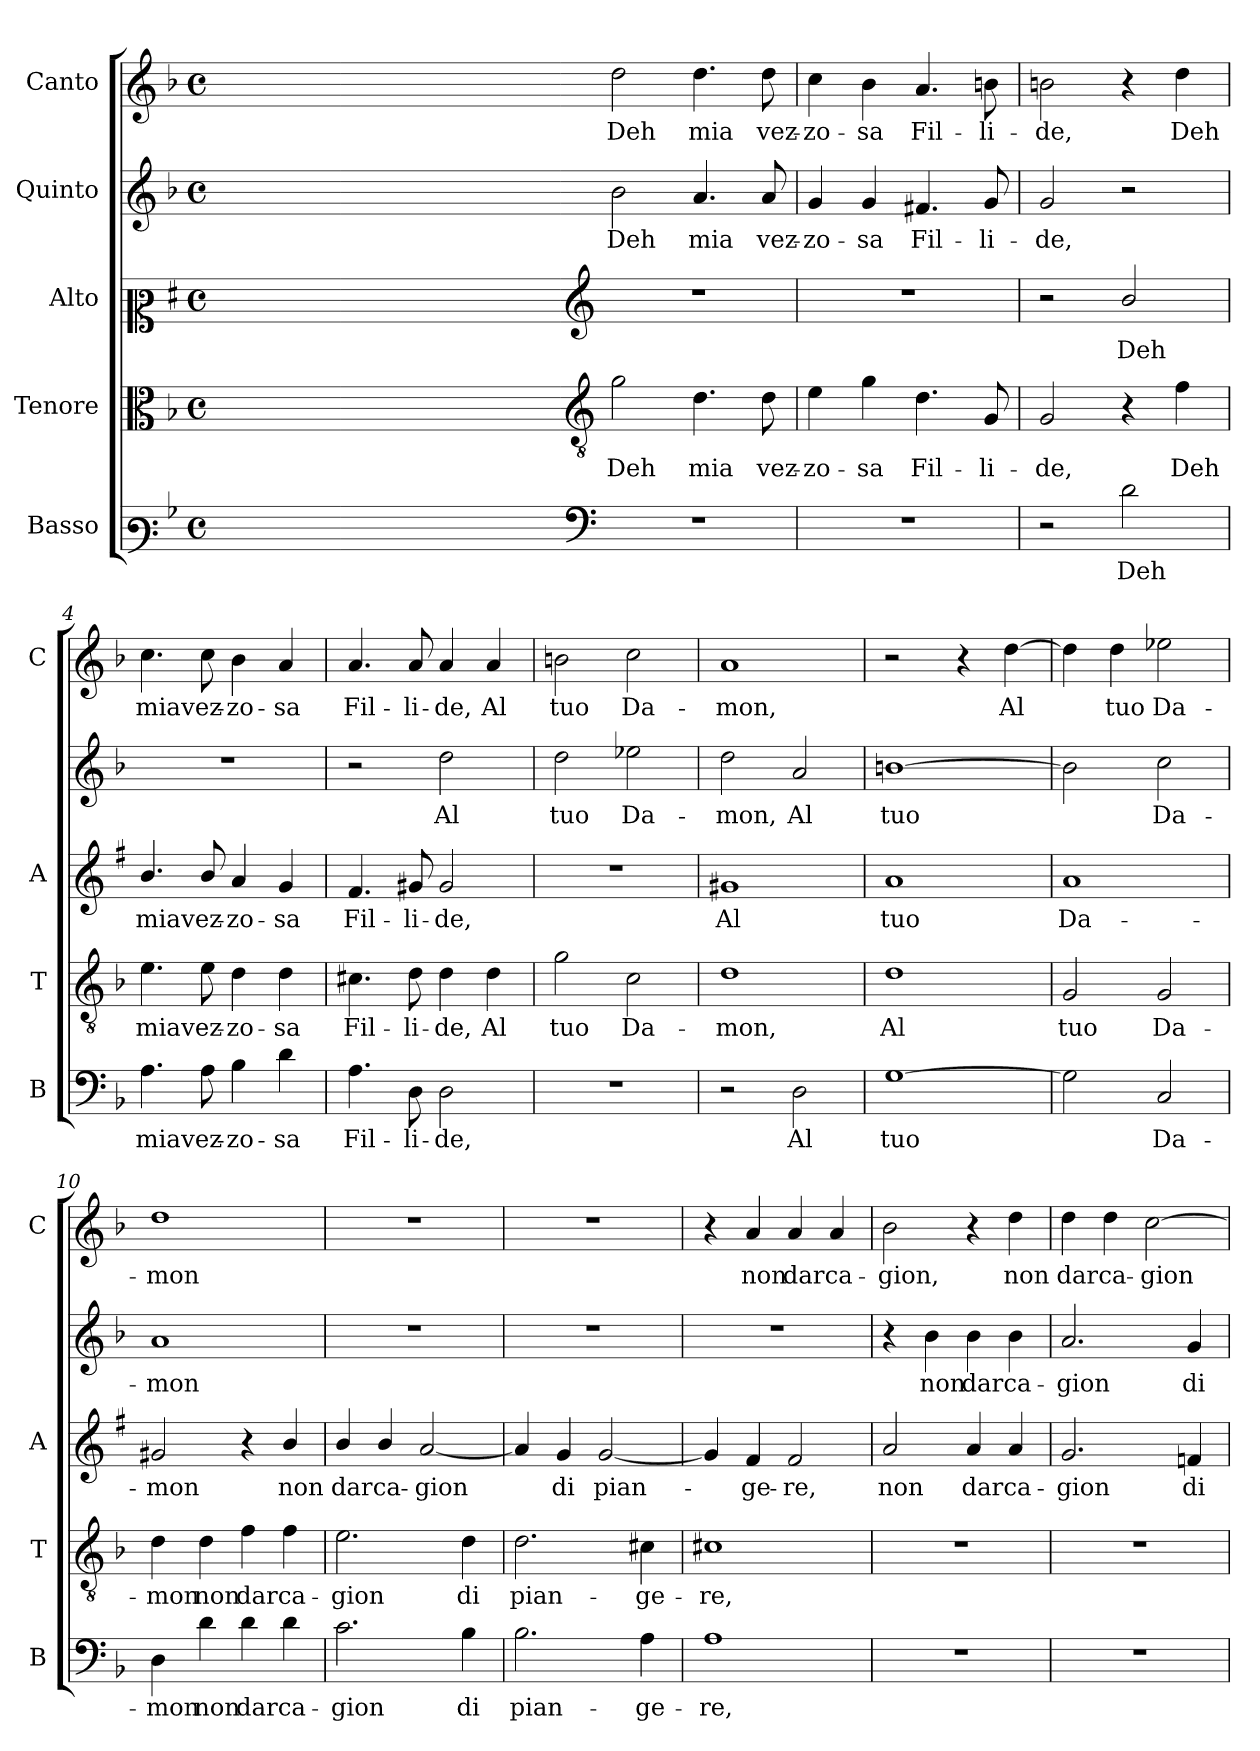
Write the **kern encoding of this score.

**kern	**text	**kern	**text	**kern	**text	**kern	**text	**kern	**text
*part5	*part5	*part4	*part4	*part3	*part3	*part2	*part2	*part1	*part1
*staff5	*staff5	*staff4	*staff4	*staff3	*staff3	*staff2	*staff2	*staff1	*staff1
*I"Basso	*	*I"Tenore	*	*I"Alto	*	*I"Quinto	*	*I"Canto	*
*I'B	*	*I'T	*	*I'A	*	*	*	*I'C	*
*clefF3	*	*clefC3	*	*clefC2	*	*clefG2	*	*clefG2	*
*	*	*	*	*ITrd1c2	*	*	*	*	*
*k[b-]	*	*k[b-]	*	*k[b-]	*	*k[b-]	*	*k[b-]	*
*F:	*	*F:	*	*F:	*	*F:	*	*F:	*
*M4/4	*	*M4/4	*	*M4/4	*	*M4/4	*	*M4/4	*
*met(c)	*	*met(c)	*	*met(c)	*	*met(c)	*	*met(c)	*
=	=	=	=	=	=	=	=	=	=
1ryy	.	1ryy	.	1ryy	.	1ryy	.	1ryy	.
=1X-	=1X-	=1X-	=1X-	=1X-	=1X-	=1X-	=1X-	=1X-	=1X-
4ryy	.	4ryy	.	4ryy	.	4ryy	.	4ryy	.
4ryy	.	4ryy	.	4ryy	.	4ryy	.	4ryy	.
4ryy	.	4ryy	.	4ryy	.	4ryy	.	4ryy	.
4ryy	.	4ryy	.	4ryy	.	4ryy	.	4ryy	.
=1-	=1-	=1-	=1-	=1-	=1-	=1-	=1-	=1-	=1-
*clefF4	*	*clefGv2	*	*clefG2	*	*	*	*	*
!	!	!	!LO:LY:b	!	!	!	!LO:LY:b	!	!LO:LY:b
1r	.	2g\	Deh	1r	.	2b-\	Deh	2dd\	Deh
!	!	!	!LO:LY:b	!	!	!	!LO:LY:b	!	!LO:LY:b
.	.	4.d\	mia	.	.	4.a/	mia	4.dd\	mia
!	!	!	!LO:LY:b	!	!	!	!LO:LY:b	!	!LO:LY:b
.	.	8d\	vez-	.	.	8a/	vez-	8dd\	vez-
=2	=2	=2	=2	=2	=2	=2	=2	=2	=2
!	!	!	!LO:LY:b	!	!	!	!LO:LY:b	!	!LO:LY:b
1r	.	4e\	-zo-	1r	.	4g/	-zo-	4cc\	-zo-
!	!	!	!LO:LY:b	!	!	!	!LO:LY:b	!	!LO:LY:b
.	.	4g\	-sa	.	.	4g/	-sa	4b-\	-sa
!	!	!	!LO:LY:b	!	!	!	!LO:LY:b	!	!LO:LY:b
.	.	4.d\	Fil-	.	.	4.f#X/	Fil-	4.a/	Fil-
!	!	!	!LO:LY:b	!	!	!	!LO:LY:b	!	!LO:LY:b
.	.	8G/	-li-	.	.	8g/	-li-	8bn\	-li-
=3	=3	=3	=3	=3	=3	=3	=3	=3	=3
!	!	!	!LO:LY:b	!	!	!	!LO:LY:b	!	!LO:LY:b
2r	.	2G/	-de,	2r	.	2g/	-de,	2bn\	-de,
!	!LO:LY:b	!	!	!	!LO:LY:b	!	!	!	!
2d\	Deh	4r	.	2a/	Deh	2r	.	4r	.
!	!	!	!LO:LY:b	!	!	!	!	!	!LO:LY:b
.	.	4f\	Deh	.	.	.	.	4dd\	Deh
=4	=4	=4	=4	=4	=4	=4	=4	=4	=4
!	!LO:LY:b	!	!LO:LY:b	!	!LO:LY:b	!	!	!	!LO:LY:b
4.A\	mia	4.e\	mia	4.a/	mia	1r	.	4.cc\	mia
!	!LO:LY:b	!	!LO:LY:b	!	!LO:LY:b	!	!	!	!LO:LY:b
8A\	vez-	8e\	vez-	8a/	vez-	.	.	8cc\	vez-
!	!LO:LY:b	!	!LO:LY:b	!	!LO:LY:b	!	!	!	!LO:LY:b
4B-\	-zo-	4d\	-zo-	4g/	-zo-	.	.	4b-\	-zo-
!	!LO:LY:b	!	!LO:LY:b	!	!LO:LY:b	!	!	!	!LO:LY:b
4d\	-sa	4d\	-sa	4f/	-sa	.	.	4a/	-sa
=5	=5	=5	=5	=5	=5	=5	=5	=5	=5
!	!LO:LY:b	!	!LO:LY:b	!	!LO:LY:b	!	!	!	!LO:LY:b
4.A\	Fil-	4.c#X\	Fil-	4.e/	Fil-	2r	.	4.a/	Fil-
!	!LO:LY:b	!	!LO:LY:b	!	!LO:LY:b	!	!	!	!LO:LY:b
8D\	-li-	8d\	-li-	8f#X/	-li-	.	.	8a/	-li-
!	!LO:LY:b	!	!LO:LY:b	!	!LO:LY:b	!	!LO:LY:b	!	!LO:LY:b
2D\	-de,	4d\	-de,	2f#/	-de,	2dd\	Al	4a/	-de,
!	!	!	!LO:LY:b	!	!	!	!	!	!LO:LY:b
.	.	4d\	Al	.	.	.	.	4a/	Al
=6	=6	=6	=6	=6	=6	=6	=6	=6	=6
!	!	!	!LO:LY:b	!	!	!	!LO:LY:b	!	!LO:LY:b
1r	.	2g\	tuo	1r	.	2dd\	tuo	2bn\	tuo
!	!	!	!LO:LY:b	!	!	!	!LO:LY:b	!	!LO:LY:b
.	.	2c\	Da-	.	.	2ee-X\	Da-	2cc\	Da-
!!LO:LB:g=z
=7	=7	=7	=7	=7	=7	=7	=7	=7	=7
!	!	!	!LO:LY:b	!	!LO:LY:b	!	!LO:LY:b	!	!LO:LY:b
2r	.	1d	-mon,	1f#X	Al	2dd\	-mon,	1a	-mon,
!	!LO:LY:b	!	!	!	!	!	!LO:LY:b	!	!
2D\	Al	.	.	.	.	2a/	Al	.	.
=8	=8	=8	=8	=8	=8	=8	=8	=8	=8
!	!LO:LY:b	!	!LO:LY:b	!	!LO:LY:b	!	!LO:LY:b	!	!
[1G	tuo	1d	Al	1g	tuo	[1bn	tuo	2r	.
.	.	.	.	.	.	.	.	4r	.
!	!	!	!	!	!	!	!	!	!LO:LY:b
.	.	.	.	.	.	.	.	[4dd\	Al
=9	=9	=9	=9	=9	=9	=9	=9	=9	=9
!	!	!	!LO:LY:b	!	!LO:LY:b	!	!	!	!
2G\]	.	2G/	tuo	1g	Da-	2b\]	.	4dd\]	.
!	!	!	!	!	!	!	!	!	!LO:LY:b
.	.	.	.	.	.	.	.	4dd\	tuo
!	!LO:LY:b	!	!LO:LY:b	!	!	!	!LO:LY:b	!	!LO:LY:b
2C/	Da-	2G/	Da-	.	.	2cc\	Da-	2ee-X\	Da-
=10	=10	=10	=10	=10	=10	=10	=10	=10	=10
!	!LO:LY:b	!	!LO:LY:b	!	!LO:LY:b	!	!LO:LY:b	!	!LO:LY:b
4D\	-mon	4d\	-mon	2f#X/	-mon	1a	-mon	1dd	-mon
!	!LO:LY:b	!	!LO:LY:b	!	!	!	!	!	!
4d\	non	4d\	non	.	.	.	.	.	.
!	!LO:LY:b	!	!LO:LY:b	!	!	!	!	!	!
4d\	dar	4f\	dar	4r	.	.	.	.	.
!	!LO:LY:b	!	!LO:LY:b	!	!LO:LY:b	!	!	!	!
4d\	ca-	4f\	ca-	4a/	non	.	.	.	.
=11	=11	=11	=11	=11	=11	=11	=11	=11	=11
!	!LO:LY:b	!	!LO:LY:b	!	!LO:LY:b	!	!	!	!
2.c\	-gion	2.e\	-gion	4a/	dar	1r	.	1r	.
!	!	!	!	!	!LO:LY:b	!	!	!	!
.	.	.	.	4a/	ca-	.	.	.	.
!	!	!	!	!	!LO:LY:b	!	!	!	!
.	.	.	.	[2g/	-gion	.	.	.	.
!	!LO:LY:b	!	!LO:LY:b	!	!	!	!	!	!
4B-\	di	4d\	di	.	.	.	.	.	.
=12	=12	=12	=12	=12	=12	=12	=12	=12	=12
!	!LO:LY:b	!	!LO:LY:b	!	!	!	!	!	!
2.B-\	pian-	2.d\	pian-	4g/]	.	1r	.	1r	.
!	!	!	!	!	!LO:LY:b	!	!	!	!
.	.	.	.	4f/	di	.	.	.	.
!	!	!	!	!	!LO:LY:b	!	!	!	!
.	.	.	.	[2f/	pian-	.	.	.	.
!	!LO:LY:b	!	!LO:LY:b	!	!	!	!	!	!
4A\	-ge-	4c#X\	-ge-	.	.	.	.	.	.
=13	=13	=13	=13	=13	=13	=13	=13	=13	=13
!	!LO:LY:b	!	!LO:LY:b	!	!	!	!	!	!
1A	-re,	1c#X	-re,	4f/]	.	1r	.	4r	.
!	!	!	!	!	!LO:LY:b	!	!	!	!LO:LY:b
.	.	.	.	4e/	-ge-	.	.	4a/	non
!	!	!	!	!	!LO:LY:b	!	!	!	!LO:LY:b
.	.	.	.	2e/	-re,	.	.	4a/	dar
!	!	!	!	!	!	!	!	!	!LO:LY:b
.	.	.	.	.	.	.	.	4a/	ca-
=14	=14	=14	=14	=14	=14	=14	=14	=14	=14
!	!	!	!	!	!LO:LY:b	!	!	!	!LO:LY:b
1r	.	1r	.	2g/	non	4r	.	2b-\	-gion,
!	!	!	!	!	!	!	!LO:LY:b	!	!
.	.	.	.	.	.	4b-\	non	.	.
!	!	!	!	!	!LO:LY:b	!	!LO:LY:b	!	!
.	.	.	.	4g/	dar	4b-\	dar	4r	.
!	!	!	!	!	!LO:LY:b	!	!LO:LY:b	!	!LO:LY:b
.	.	.	.	4g/	ca-	4b-\	ca-	4dd\	non
!!LO:LB:g=z
=15	=15	=15	=15	=15	=15	=15	=15	=15	=15
!	!	!	!	!	!LO:LY:b	!	!LO:LY:b	!	!LO:LY:b
1r	.	1r	.	2.f/	-gion	2.a/	-gion	4dd\	dar
!	!	!	!	!	!	!	!	!	!LO:LY:b
.	.	.	.	.	.	.	.	4dd\	ca-
!	!	!	!	!	!	!	!	!	!LO:LY:b
.	.	.	.	.	.	.	.	[2cc\	-gion
!	!	!	!	!	!LO:LY:b	!	!LO:LY:b	!	!
.	.	.	.	4e-X/	di	4g/	di	.	.
=	=	=	=	=	=	=	=	=	=
*-	*-	*-	*-	*-	*-	*-	*-	*-	*-
